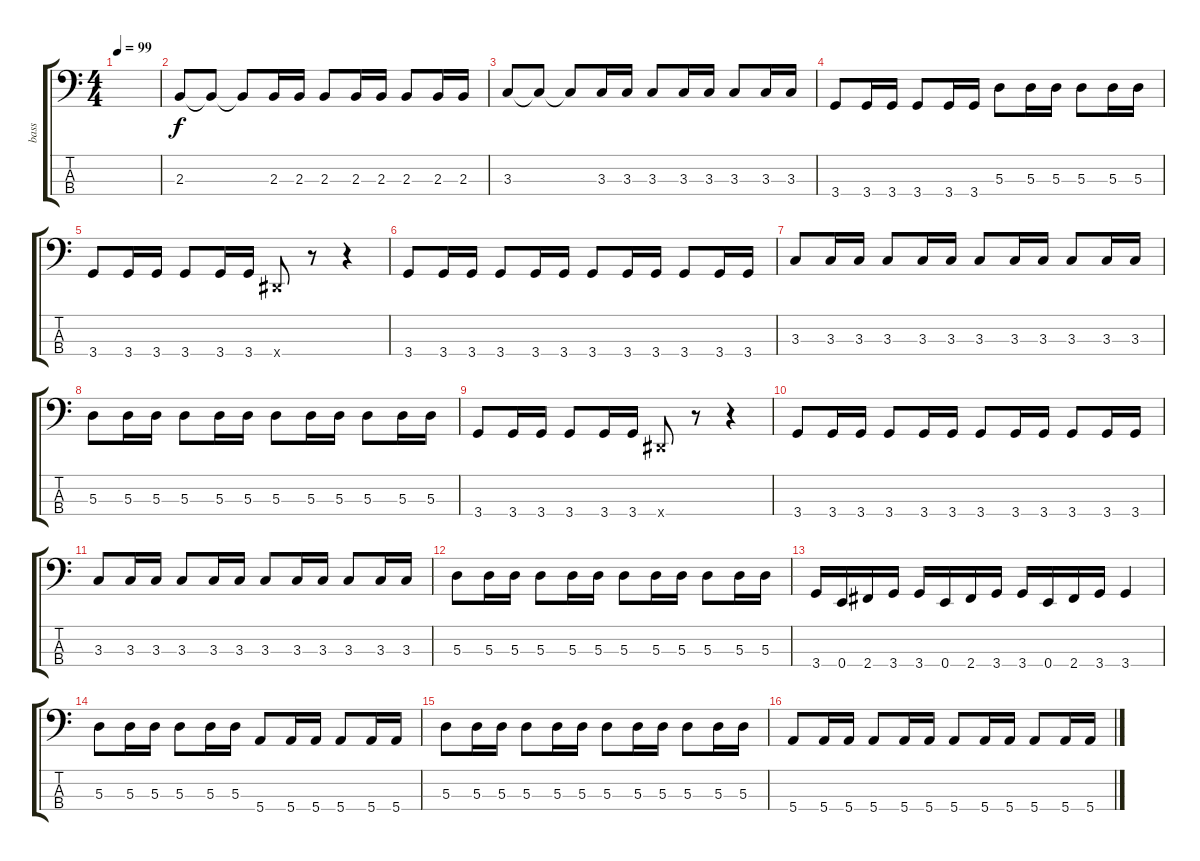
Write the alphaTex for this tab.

\track ("bass" "bass") {instrument electricbasspick}
\staff {score tabs}
\tuning (G2 D2 A1 E1) {hide}
\ts (4 4)
\tempo 99
\clef f4
\ks c
|
2.3.8 2.3{t}.8 2.3{t}.8 2.3.16 2.3.16 2.3.8 2.3.16 2.3.16 2.3.8 2.3.16 2.3.16 |
3.3.8 3.3{t}.8 3.3{t}.8 3.3.16 3.3.16 3.3.8 3.3.16 3.3.16 3.3.8 3.3.16 3.3.16 |
3.4.8 3.4.16 3.4.16 3.4.8 3.4.16 3.4.16 5.3.8 5.3.16 5.3.16 5.3.8 5.3.16 5.3.16 |
3.4.8 3.4.16 3.4.16 3.4.8 3.4.16 3.4.16 -1.4{x}.8 r.8 r.4 |
3.4.8 3.4.16 3.4.16 3.4.8 3.4.16 3.4.16 3.4.8 3.4.16 3.4.16 3.4.8 3.4.16 3.4.16 |
3.3.8 3.3.16 3.3.16 3.3.8 3.3.16 3.3.16 3.3.8 3.3.16 3.3.16 3.3.8 3.3.16 3.3.16 |
5.3.8 5.3.16 5.3.16 5.3.8 5.3.16 5.3.16 5.3.8 5.3.16 5.3.16 5.3.8 5.3.16 5.3.16 |
3.4.8 3.4.16 3.4.16 3.4.8 3.4.16 3.4.16 -1.4{x}.8 r.8 r.4 |
3.4.8 3.4.16 3.4.16 3.4.8 3.4.16 3.4.16 3.4.8 3.4.16 3.4.16 3.4.8 3.4.16 3.4.16 |
3.3.8 3.3.16 3.3.16 3.3.8 3.3.16 3.3.16 3.3.8 3.3.16 3.3.16 3.3.8 3.3.16 3.3.16 |
5.3.8 5.3.16 5.3.16 5.3.8 5.3.16 5.3.16 5.3.8 5.3.16 5.3.16 5.3.8 5.3.16 5.3.16 |
3.4.16 0.4.16 2.4.16 3.4.16 3.4.16 0.4.16 2.4.16 3.4.16 3.4.16 0.4.16 2.4.16 3.4.16 3.4.4 |
5.3.8 5.3.16 5.3.16 5.3.8 5.3.16 5.3.16 5.4.8 5.4.16 5.4.16 5.4.8 5.4.16 5.4.16 |
5.3.8 5.3.16 5.3.16 5.3.8 5.3.16 5.3.16 5.3.8 5.3.16 5.3.16 5.3.8 5.3.16 5.3.16 |
5.4.8 5.4.16 5.4.16 5.4.8 5.4.16 5.4.16 5.4.8 5.4.16 5.4.16 5.4.8 5.4.16 5.4.16
